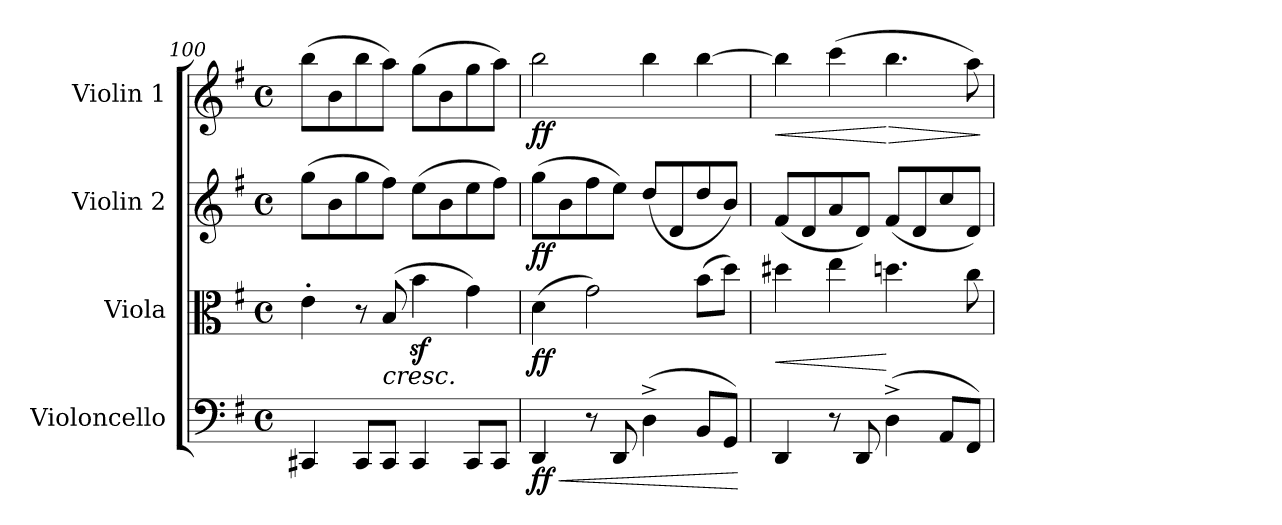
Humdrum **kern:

**kern	**dynam	**kern	**dynam	**kern	**dynam	**kern	**dynam
*part4	*part4	*part3	*part3	*part2	*part2	*part1	*part1
*staff4	*staff4	*staff3	*staff3	*staff2	*staff2	*staff1	*staff1
*I"Violoncello	*	*I"Viola	*	*I"Violin 2	*	*I"Violin 1	*
*I'Vc	*	*I'Vla	*	*I'Vln	*	*I'Vln	*
!!LO:LB:g=z
*clefF4	*	*clefC3	*	*clefG2	*	*clefG2	*
*k[f#]	*	*k[f#]	*	*k[f#]	*	*k[f#]	*
*M4/4	*	*M4/4	*	*M4/4	*	*M4/4	*
*met(c)	*	*met(c)	*	*met(c)	*	*met(c)	*
=100	=100	=100	=100	=100	=100	=100	=100
4CC#X/	.	4e'\	.	(8gg\L	.	(8bb\L	.
.	.	.	.	8b\	.	8b\	.
8CC#/L	.	8r	.	8gg\	.	8bb\	.
!	!	!	!LO:HP:b	!	!	!	!
8CC#/J	.	(8B/	<	8ff#\J)	.	8aa\J)	.
4CC#/	.	4bz<\	.	(8ee\L	.	(8gg\L	.
.	.	.	.	8b\	.	8b\	.
8CC#/L	.	4g\)	.	8ee\	.	8gg\	.
8CC#/J	.	.	.	8ff#\J)	.	8aa\J)	.
=101	=101	=101	=101	=101	=101	=101	=101
!	!LO:HP:b	!	!	!	!	!	!
!	!LO:DY:n=1:b	!	!LO:DY:b	!	!LO:DY:b	!	!LO:DY:b
4DD/	< ff	(4d\	ff	(8gg\L	ff	2bb\	ff
.	.	.	.	8b\	.	.	.
8r	.	2g\)	.	8ff#\	.	.	.
8DD/	.	.	.	8ee\J)	.	.	.
(4D^\	.	.	.	(8dd/L	.	4bb\	.
.	.	.	.	8d/	.	.	.
8BB/L	.	(8b\L	.	8dd/	.	[4bb\	.
8GG/J)	.	8dd\J)	.	8b/J)	.	.	.
.	[	.	.	.	.	.	.
=102	=102	=102	=102	=102	=102	=102	=102
!	!	!	!LO:HP:b	!	!	!	!LO:HP:b
4DD/	.	4dd#X\	<	(8f#/L	.	4bb\]	<
.	.	.	.	8d/	.	.	.
8r	.	4ee\	.	8a/	.	(4ccc\	.
8DD/	.	.	.	8d/J)	.	.	.
!	!	!	!	!	!	!	!LO:HP:n=1:b
(4D^\	.	4.ddn\	[	(8f#/L	.	4.bb\	[ >
.	.	.	.	8d/	.	.	.
8AA/L	.	.	.	8cc/	.	.	.
8FF#/J)	.	8cc\	.	8d/J)	.	8aa\)	.
.	.	.	[	.	.	.	]
=	=	=	=	=	=	=	=
*-	*-	*-	*-	*-	*-	*-	*-
